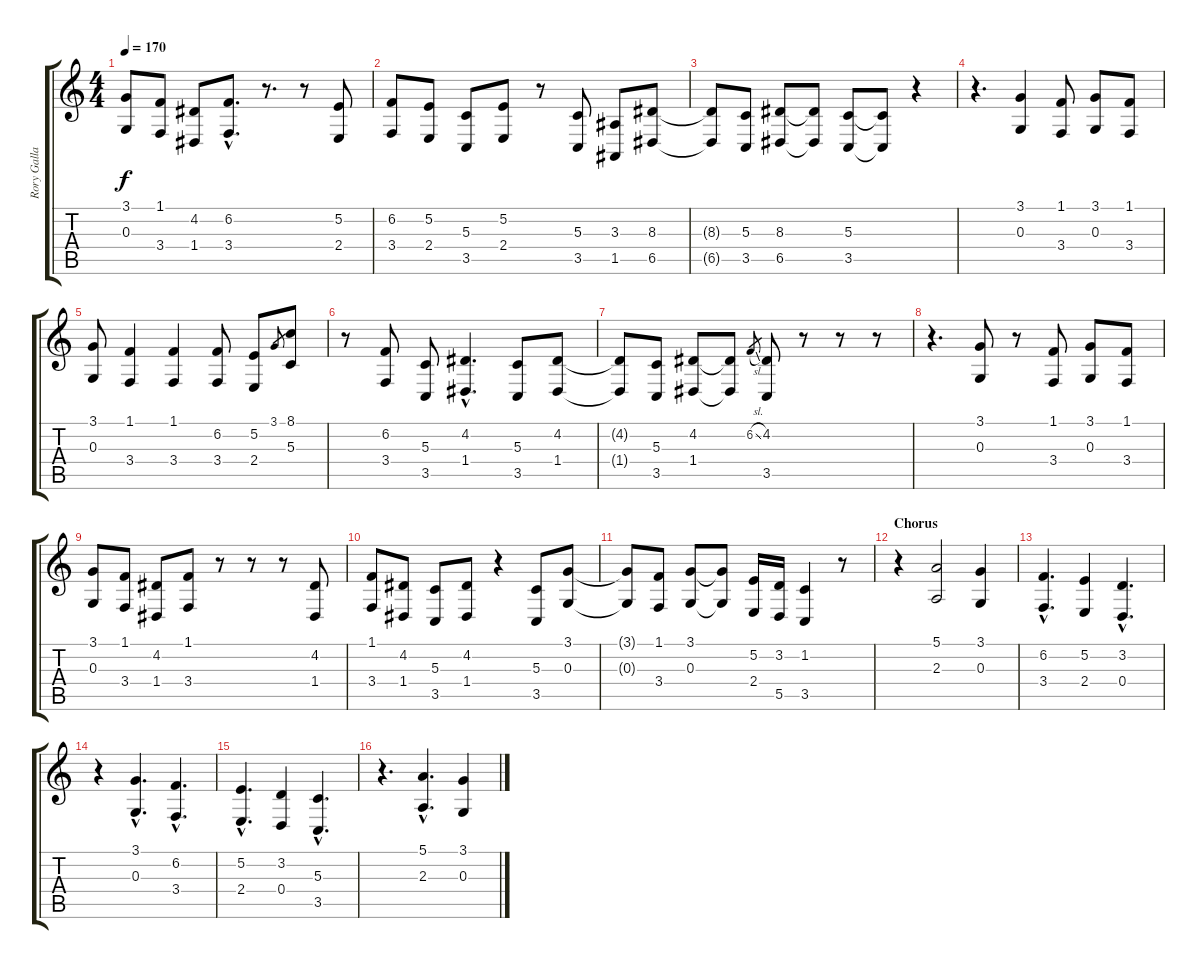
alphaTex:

\track ("Rory Gallagher Vocals" "Rory Galla") {instrument cello}
\staff {score tabs}
\tuning (E4 B3 G3 D3 A2 E2) {hide}
\ts (4 4)
\tempo 170
\clef g2
\ks c
(3.1 0.3).8{dy f} (1.1 3.4).8 (4.2 1.4).8 (6.2{hac} 3.4{hac}).8{d} r.8{d} r.8 (5.2 2.4).8 |
(6.2 3.4).8 (5.2 2.4).8 (5.3 3.5).8 (5.2 2.4).8 r.8 (5.3 3.5).8 (3.3 1.5).8 (8.3 6.5).8 |
(8.3{t} 6.5{t}).8 (5.3 3.5).8 (8.3 6.5).8 (8.3{t} 6.5{t}).8 (5.3 3.5).8 (5.3{t} 3.5{t}).8 r.4 |
r.4{d} (3.1 0.3).4 (1.1 3.4).8 (3.1 0.3).8 (1.1 3.4).8 |
(3.1 0.3).8 (1.1 3.4).4 (1.1 3.4).4 (6.2 3.4).8 (5.2 2.4).8 3.1.8{gr} (8.1 5.3).8 |
r.8 (6.2 3.4).8 (5.3 3.5).8 (4.2{hac} 1.4{hac}).4{d} (5.3 3.5).8 (4.2 1.4).8 |
(4.2{t} 1.4{t}).8 (5.3 3.5).8 (4.2 1.4).8 (4.2{t} 1.4{t}).8 6.2{sl}.8{gr} (4.2 3.5).8 r.8 r.8 r.8 |
r.4{d} (3.1 0.3).8 r.8 (1.1 3.4).8 (3.1 0.3).8 (1.1 3.4).8 |
(3.1 0.3).8 (1.1 3.4).8 (4.2 1.4).8 (1.1 3.4).8 r.8 r.8 r.8 (4.2 1.4).8 |
(1.1 3.4).8 (4.2 1.4).8 (5.3 3.5).8 (4.2 1.4).8 r.4 (5.3 3.5).8 (3.1 0.3).8 |
(3.1{t} 0.3{t}).8 (1.1 3.4).8 (3.1 0.3).8 (3.1{t} 0.3{t}).8 (5.2 2.4).16 (3.2 5.5).16 (1.2 3.5).4 r.8 |
\section ("" "Chorus")
r.4 (5.1 2.3).2 (3.1 0.3).4 |
(6.2{hac} 3.4{hac}).4{d} (5.2 2.4).4 (3.2{hac} 0.4{hac}).4{d} |
r.4 (3.1{hac} 0.3{hac}).4{d} (6.2{hac} 3.4{hac}).4{d} |
(5.2{hac} 2.4{hac}).4{d} (3.2 0.4).4 (5.3{hac} 3.5{hac}).4{d} |
r.4{d} (5.1{hac} 2.3{hac}).4{d} (3.1 0.3).4
